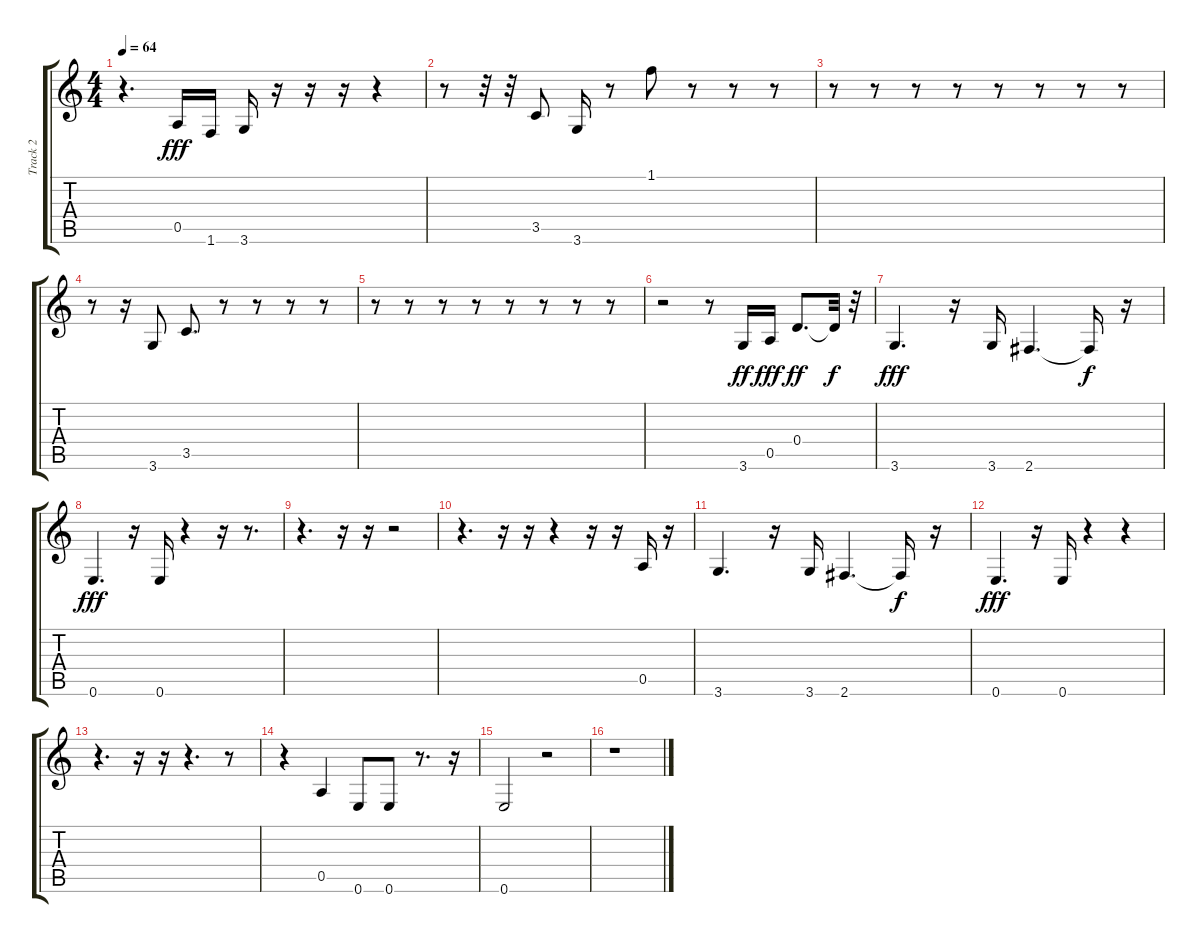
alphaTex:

\track ("Track 2" "Track 2") {instrument electricbassfinger}
\staff {score tabs}
\tuning (E4 B3 G3 D3 A2 E2) {hide}
\ts (4 4)
\tempo 64
\clef g2
\ks c
r.4{d dy f} 0.5.16{dy fff} 1.6.16 3.6.16 r.16 r.16 r.16 r.4 |
r.8 r.32 r.32 3.5.8 3.6.16 r.8 1.1.8 r.8 r.8 r.8 |
r.8 r.8 r.8 r.8 r.8 r.8 r.8 r.8 |
r.8 r.16 3.6.8 3.5.8{d} r.8 r.8 r.8 r.8 |
r.8 r.8 r.8 r.8 r.8 r.8 r.8 r.8 |
r.2 r.8 3.6.16{dy ff} 0.5.16{dy fff} 0.4.8{d dy ff} 0.4{t}.32{dy f} r.32 |
3.6.4{d dy fff} r.16 3.6.16 2.6.4{d} 2.6{t}.16{dy f} r.16 |
0.6.4{d dy fff} r.16 0.6.16 r.4 r.16 r.8{d} |
r.4{d} r.16 r.16 r.2 |
r.4{d} r.16 r.16 r.4 r.16 r.16 0.5.16 r.16 |
3.6.4{d} r.16 3.6.16 2.6.4{d} 2.6{t}.16{dy f} r.16 |
0.6.4{d dy fff} r.16 0.6.16 r.4 r.4 |
r.4{d} r.16 r.16 r.4{d} r.8 |
r.4 0.5.4 0.6.8 0.6.8 r.8{d} r.16 |
0.6.2 r.2 |
r.1
